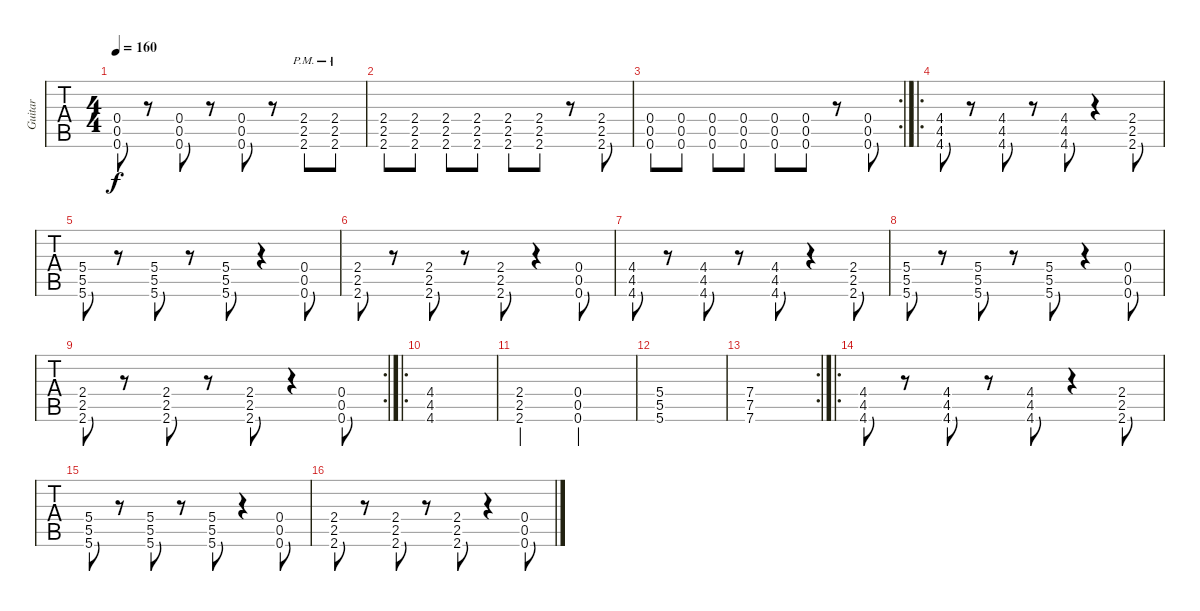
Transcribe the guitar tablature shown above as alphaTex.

\track ("Guitar" "Guitar") {instrument overdrivenguitar}
\staff {tabs}
\tuning (D4 A3 F3 C3 G2 C2) {hide}
\ts (4 4)
\tempo 160
\clef g2
\ks c
(0.4 0.5 0.6).8{dy f} r.8 (0.4 0.5 0.6).8 r.8 (0.4 0.5 0.6).8 r.8 (2.4{pm} 2.5{pm} 2.6{pm}).8 (2.4{pm} 2.5{pm} 2.6{pm}).8 |
(2.4 2.5 2.6).8 (2.4 2.5 2.6).8 (2.4 2.5 2.6).8 (2.4 2.5 2.6).8 (2.4 2.5 2.6).8 (2.4 2.5 2.6).8 r.8 (2.4 2.5 2.6).8 |
\rc 2
(0.4 0.5 0.6).8 (0.4 0.5 0.6).8 (0.4 0.5 0.6).8 (0.4 0.5 0.6).8 (0.4 0.5 0.6).8 (0.4 0.5 0.6).8 r.8 (0.4 0.5 0.6).8 |
\ro
(4.4 4.5 4.6).8 r.8 (4.4 4.5 4.6).8 r.8 (4.4 4.5 4.6).8 r.4 (2.4 2.5 2.6).8 |
(5.4 5.5 5.6).8 r.8 (5.4 5.5 5.6).8 r.8 (5.4 5.5 5.6).8 r.4 (0.4 0.5 0.6).8 |
(2.4 2.5 2.6).8 r.8 (2.4 2.5 2.6).8 r.8 (2.4 2.5 2.6).8 r.4 (0.4 0.5 0.6).8 |
(4.4 4.5 4.6).8 r.8 (4.4 4.5 4.6).8 r.8 (4.4 4.5 4.6).8 r.4 (2.4 2.5 2.6).8 |
(5.4 5.5 5.6).8 r.8 (5.4 5.5 5.6).8 r.8 (5.4 5.5 5.6).8 r.4 (0.4 0.5 0.6).8 |
\rc 2
(2.4 2.5 2.6).8 r.8 (2.4 2.5 2.6).8 r.8 (2.4 2.5 2.6).8 r.4 (0.4 0.5 0.6).8 |
\ro
(4.4 4.5 4.6).1 |
(2.4 2.5 2.6).2 (0.4 0.5 0.6).2 |
(5.4 5.5 5.6).1 |
\rc 2
(7.4 7.5 7.6).1 |
\ro
(4.4 4.5 4.6).8 r.8 (4.4 4.5 4.6).8 r.8 (4.4 4.5 4.6).8 r.4 (2.4 2.5 2.6).8 |
(5.4 5.5 5.6).8 r.8 (5.4 5.5 5.6).8 r.8 (5.4 5.5 5.6).8 r.4 (0.4 0.5 0.6).8 |
(2.4 2.5 2.6).8 r.8 (2.4 2.5 2.6).8 r.8 (2.4 2.5 2.6).8 r.4 (0.4 0.5 0.6).8
